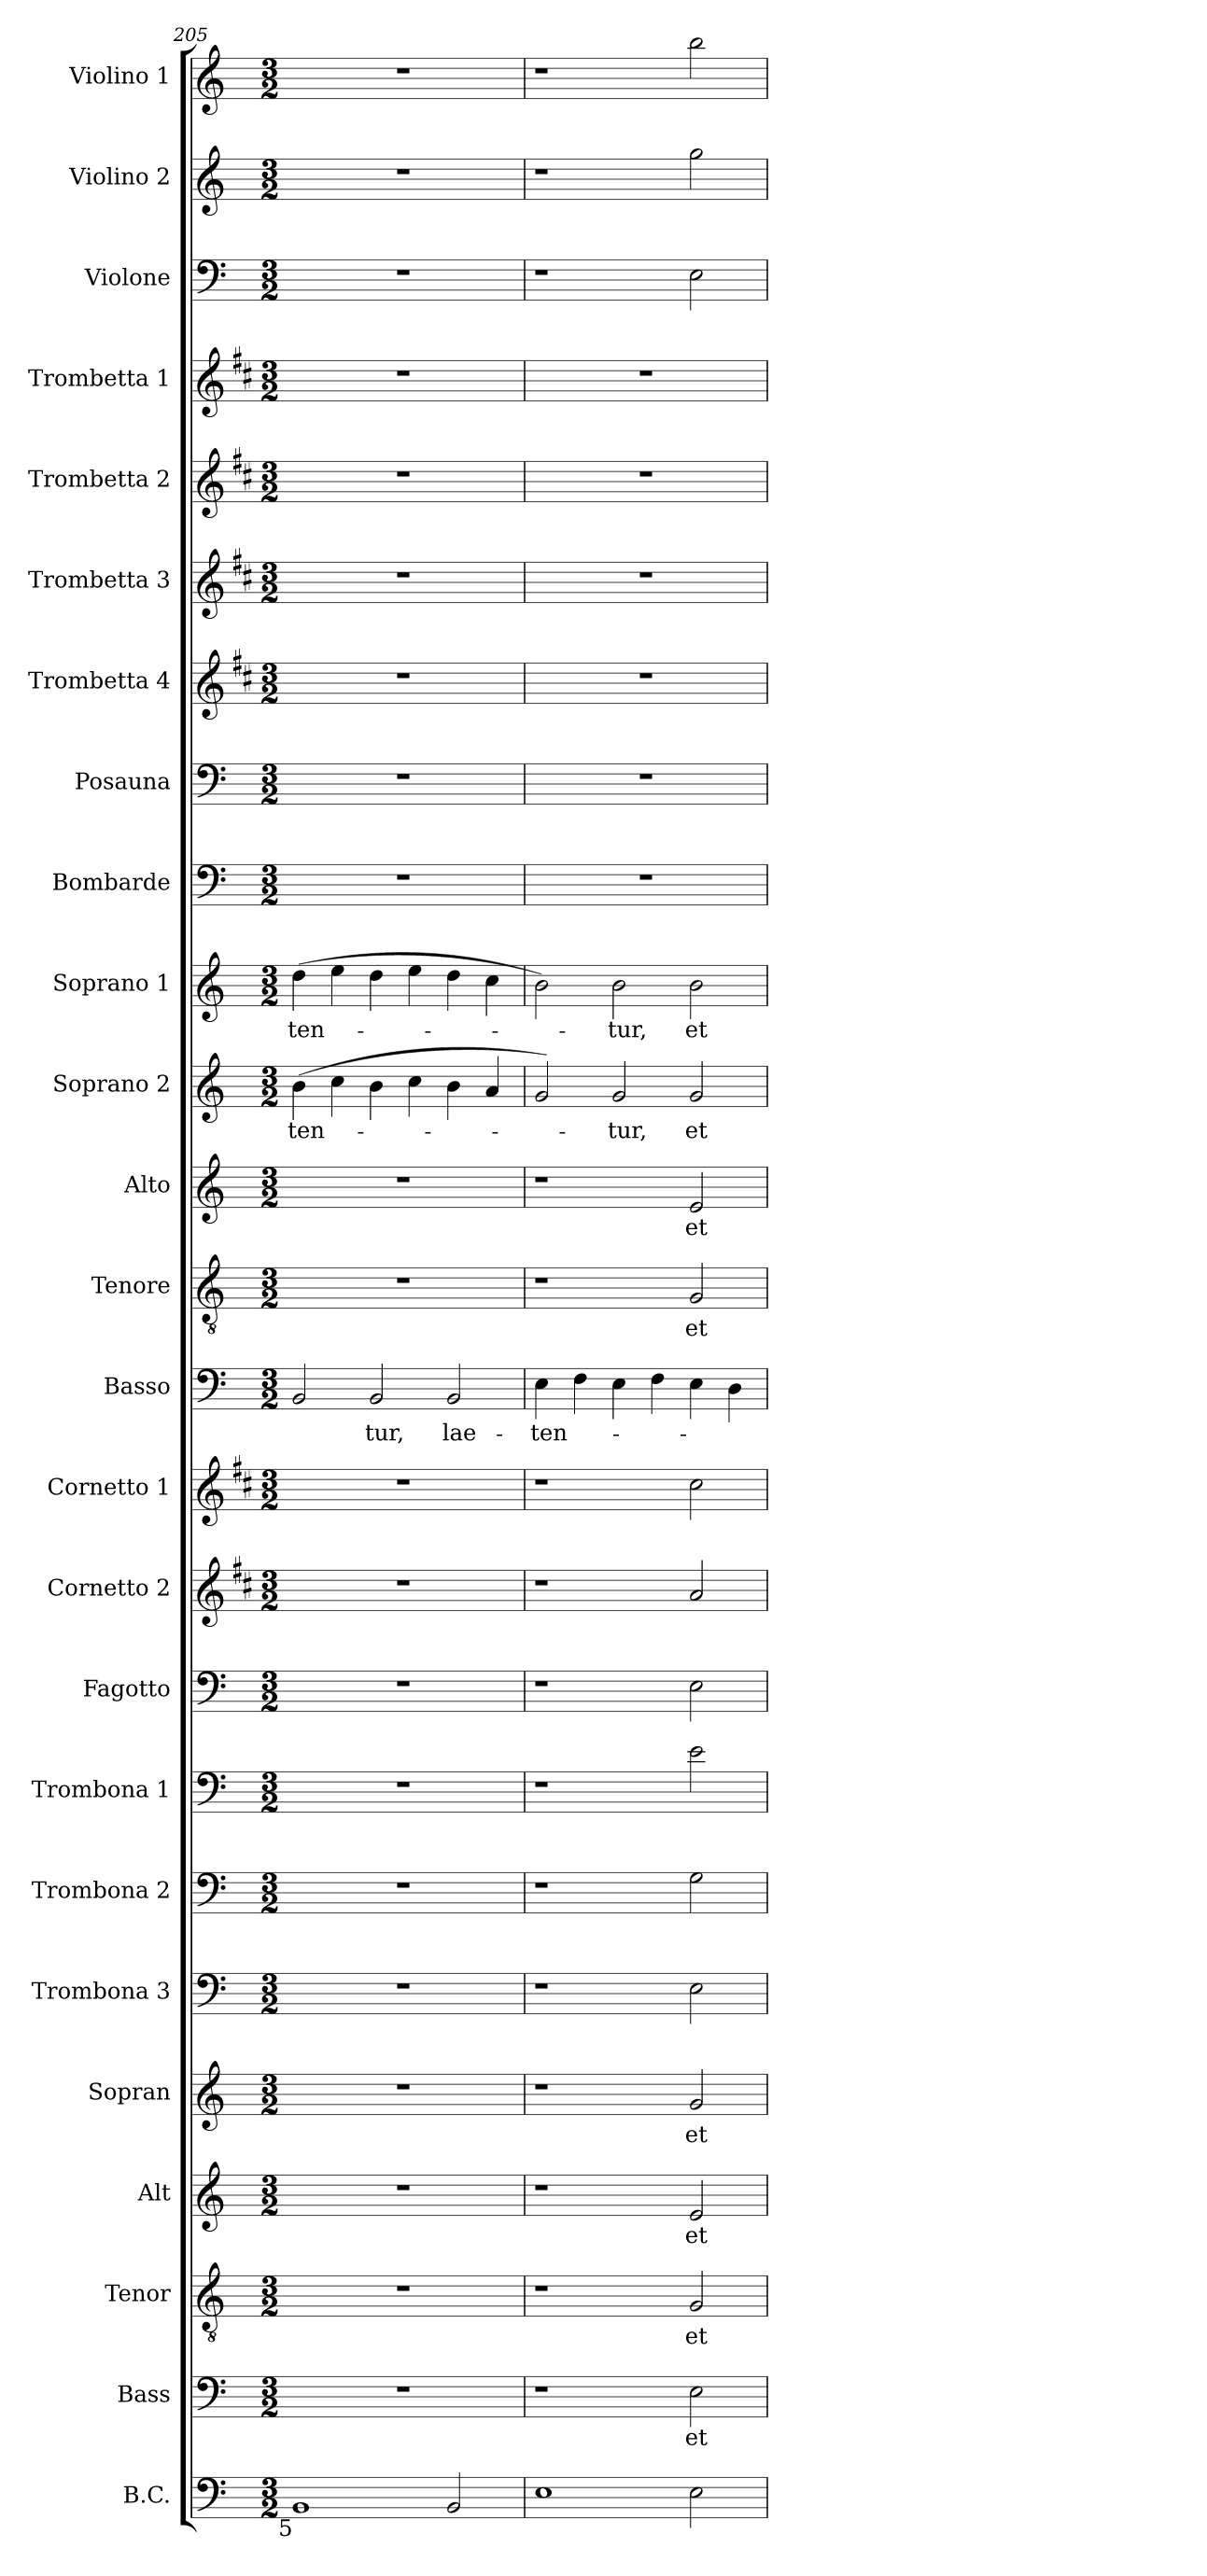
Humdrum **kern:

**kern	**kern	**text	**kern	**text	**kern	**text	**kern	**text	**kern	**kern	**kern	**kern	**kern	**kern	**kern	**text	**kern	**text	**kern	**text	**kern	**text	**kern	**text	**kern	**kern	**kern	**kern	**kern	**kern	**kern	**kern	**kern
*part25	*part24	*part24	*part23	*part23	*part22	*part22	*part21	*part21	*part20	*part19	*part18	*part17	*part16	*part15	*part14	*part14	*part13	*part13	*part12	*part12	*part11	*part11	*part10	*part10	*part9	*part8	*part7	*part6	*part5	*part4	*part3	*part2	*part1
*staff25	*staff24	*staff24	*staff23	*staff23	*staff22	*staff22	*staff21	*staff21	*staff20	*staff19	*staff18	*staff17	*staff16	*staff15	*staff14	*staff14	*staff13	*staff13	*staff12	*staff12	*staff11	*staff11	*staff10	*staff10	*staff9	*staff8	*staff7	*staff6	*staff5	*staff4	*staff3	*staff2	*staff1
*I"B.C.	*I"Bass	*	*I"Tenor	*	*I"Alt	*	*I"Sopran	*	*I"Trombona 3	*I"Trombona 2	*I"Trombona 1	*I"Fagotto	*I"Cornetto 2	*I"Cornetto 1	*I"Basso	*	*I"Tenore	*	*I"Alto	*	*I"Soprano 2	*	*I"Soprano 1	*	*I"Bombarde	*I"Posauna	*I"Trombetta 4	*I"Trombetta 3	*I"Trombetta 2	*I"Trombetta 1	*I"Violone	*I"Violino 2	*I"Violino 1
*I'B.C.	*I'B.	*	*I'T.	*	*I'A.	*	*I'S.	*	*I'Tbn. 2	*I'Tbn. 2	*I'Tbn. 1	*I'Fag.	*I'Cor. 2	*I'Cor. 1	*I'B.	*	*I'T.	*	*I'A.	*	*I'S.	*	*I'S.	*	*	*	*	*	*	*	*	*I'Vl. 2	*I'Vl. 1
*clefF4	*clefF4	*	*clefGv2	*	*clefG2	*	*clefG2	*	*clefF4	*clefF4	*clefF4	*clefF4	*clefG2	*clefG2	*clefF4	*	*clefGv2	*	*clefG2	*	*clefG2	*	*clefG2	*	*clefF4	*clefF4	*clefG2	*clefG2	*clefG2	*clefG2	*clefF4	*clefG2	*clefG2
*	*	*	*ITrd7c12	*	*	*	*	*	*	*	*	*	*ITrd1c2	*ITrd1c2	*	*	*ITrd7c12	*	*	*	*	*	*	*	*	*	*ITrd1c2	*ITrd1c2	*ITrd1c2	*ITrd1c2	*	*	*
*k[]	*k[]	*	*k[]	*	*k[]	*	*k[]	*	*k[]	*k[]	*k[]	*k[]	*k[]	*k[]	*k[]	*	*k[]	*	*k[]	*	*k[]	*	*k[]	*	*k[]	*k[]	*k[]	*k[]	*k[]	*k[]	*k[]	*k[]	*k[]
*C:	*C:	*	*C:	*	*C:	*	*C:	*	*C:	*C:	*C:	*C:	*C:	*C:	*C:	*	*C:	*	*C:	*	*C:	*	*C:	*	*C:	*C:	*C:	*C:	*C:	*C:	*C:	*C:	*C:
*M3/2	*M3/2	*	*M3/2	*	*M3/2	*	*M3/2	*	*M3/2	*M3/2	*M3/2	*M3/2	*M3/2	*M3/2	*M3/2	*	*M3/2	*	*M3/2	*	*M3/2	*	*M3/2	*	*M3/2	*M3/2	*M3/2	*M3/2	*M3/2	*M3/2	*M3/2	*M3/2	*M3/2
=205	=205	=205	=205	=205	=205	=205	=205	=205	=205	=205	=205	=205	=205	=205	=205	=205	=205	=205	=205	=205	=205	=205	=205	=205	=205	=205	=205	=205	=205	=205	=205	=205	=205
!	!LO:N:vis=1	!	!LO:N:vis=1	!	!LO:N:vis=1	!	!LO:N:vis=1	!	!LO:N:vis=1	!LO:N:vis=1	!LO:N:vis=1	!LO:N:vis=1	!LO:N:vis=1	!LO:N:vis=1	!	!	!LO:N:vis=1	!	!LO:N:vis=1	!	!	!	!	!	!	!	!	!	!	!	!	!	!
!	!	!	!	!	!	!	!	!	!	!	!	!	!	!	!	!	!	!	!	!	!	!LO:LY:b:color=#000000	!	!	!	!	!	!	!	!	!	!	!
!LO:TX:b:rj:t=5	!	!	!	!	!	!	!	!	!	!	!	!	!	!	!	!	!	!	!	!	!	!	!	!	!	!	!	!	!	!	!	!	!
!	!	!	!	!	!	!	!	!	!	!	!	!	!	!	!	!	!	!	!	!	!	!	!	!LO:LY:b:color=#000000	!LO:N:vis=1	!LO:N:vis=1	!LO:N:vis=1	!LO:N:vis=1	!LO:N:vis=1	!LO:N:vis=1	!LO:N:vis=1	!LO:N:vis=1	!LO:N:vis=1
1BBi	1.r	.	1.r	.	1.r	.	1.r	.	1.r	1.r	1.r	1.r	1.r	1.r	2BBi/	.	1.r	.	1.r	.	(4bi\	-ten-	(4ddi\	-ten-	1.r	1.r	1.r	1.r	1.r	1.r	1.r	1.r	1.r
.	.	.	.	.	.	.	.	.	.	.	.	.	.	.	.	.	.	.	.	.	4cci\	.	4eei\	.	.	.	.	.	.	.	.	.	.
!	!	!	!	!	!	!	!	!	!	!	!	!	!	!	!	!LO:LY:b:color=#000000	!	!	!	!	!	!	!	!	!	!	!	!	!	!	!	!	!
.	.	.	.	.	.	.	.	.	.	.	.	.	.	.	2BBi/	-tur,	.	.	.	.	4bi\	.	4ddi\	.	.	.	.	.	.	.	.	.	.
.	.	.	.	.	.	.	.	.	.	.	.	.	.	.	.	.	.	.	.	.	4cci\	.	4eei\	.	.	.	.	.	.	.	.	.	.
!	!	!	!	!	!	!	!	!	!	!	!	!	!	!	!	!LO:LY:b:color=#000000	!	!	!	!	!	!	!	!	!	!	!	!	!	!	!	!	!
2BBi/	.	.	.	.	.	.	.	.	.	.	.	.	.	.	2BBi/	lae-	.	.	.	.	4bi\	.	4ddi\	.	.	.	.	.	.	.	.	.	.
.	.	.	.	.	.	.	.	.	.	.	.	.	.	.	.	.	.	.	.	.	4ai/	.	4cci\	.	.	.	.	.	.	.	.	.	.
=206	=206	=206	=206	=206	=206	=206	=206	=206	=206	=206	=206	=206	=206	=206	=206	=206	=206	=206	=206	=206	=206	=206	=206	=206	=206	=206	=206	=206	=206	=206	=206	=206	=206
!	!	!	!	!	!	!	!	!	!	!	!	!	!	!	!	!LO:LY:b:color=#000000	!	!	!	!	!	!	!	!	!LO:N:vis=1	!LO:N:vis=1	!LO:N:vis=1	!LO:N:vis=1	!LO:N:vis=1	!LO:N:vis=1	!	!	!
1Ei	1r	.	1r	.	1r	.	1r	.	1r	1r	1r	1r	1r	1r	4Ei\	-ten-	1r	.	1r	.	2gi/)	.	2bi\)	.	1.r	1.r	1.r	1.r	1.r	1.r	1r	1r	1r
.	.	.	.	.	.	.	.	.	.	.	.	.	.	.	4Fi\	.	.	.	.	.	.	.	.	.	.	.	.	.	.	.	.	.	.
!	!	!	!	!	!	!	!	!	!	!	!	!	!	!	!	!	!	!	!	!	!	!LO:LY:b:color=#000000	!	!	!	!	!	!	!	!	!	!	!
!	!	!	!	!	!	!	!	!	!	!	!	!	!	!	!	!	!	!	!	!	!	!	!	!LO:LY:b:color=#000000	!	!	!	!	!	!	!	!	!
.	.	.	.	.	.	.	.	.	.	.	.	.	.	.	4Ei\	.	.	.	.	.	2gi/	-tur,	2bi\	-tur,	.	.	.	.	.	.	.	.	.
.	.	.	.	.	.	.	.	.	.	.	.	.	.	.	4Fi\	.	.	.	.	.	.	.	.	.	.	.	.	.	.	.	.	.	.
!	!	!LO:LY:b:color=#000000	!	!	!	!	!	!	!	!	!	!	!	!	!	!	!	!	!	!	!	!	!	!	!	!	!	!	!	!	!	!	!
!	!	!	!	!LO:LY:b:color=#000000	!	!	!	!	!	!	!	!	!	!	!	!	!	!	!	!	!	!	!	!	!	!	!	!	!	!	!	!	!
!	!	!	!	!	!	!LO:LY:b:color=#000000	!	!	!	!	!	!	!	!	!	!	!	!	!	!	!	!	!	!	!	!	!	!	!	!	!	!	!
!	!	!	!	!	!	!	!	!LO:LY:b:color=#000000	!	!	!	!	!	!	!	!	!	!	!	!	!	!	!	!	!	!	!	!	!	!	!	!	!
!	!	!	!	!	!	!	!	!	!	!	!	!	!	!	!	!	!	!LO:LY:b:color=#000000	!	!	!	!	!	!	!	!	!	!	!	!	!	!	!
!	!	!	!	!	!	!	!	!	!	!	!	!	!	!	!	!	!	!	!	!LO:LY:b:color=#000000	!	!	!	!	!	!	!	!	!	!	!	!	!
!	!	!	!	!	!	!	!	!	!	!	!	!	!	!	!	!	!	!	!	!	!	!LO:LY:b:color=#000000	!	!	!	!	!	!	!	!	!	!	!
!	!	!	!	!	!	!	!	!	!	!	!	!	!	!	!	!	!	!	!	!	!	!	!	!LO:LY:b:color=#000000	!	!	!	!	!	!	!	!	!
2Ei\	2Ei\	et	2GGi/	et	2ei/	et	2gi/	et	2Ei\	2Gi\	2ei\	2Ei\	2gi/	2bi\	4Ei\	.	2GGi/	et	2ei/	et	2gi/	et	2bi\	et	.	.	.	.	.	.	2Ei\	2ggi\	2bbi\
.	.	.	.	.	.	.	.	.	.	.	.	.	.	.	4Di\	.	.	.	.	.	.	.	.	.	.	.	.	.	.	.	.	.	.
=	=	=	=	=	=	=	=	=	=	=	=	=	=	=	=	=	=	=	=	=	=	=	=	=	=	=	=	=	=	=	=	=	=
*-	*-	*-	*-	*-	*-	*-	*-	*-	*-	*-	*-	*-	*-	*-	*-	*-	*-	*-	*-	*-	*-	*-	*-	*-	*-	*-	*-	*-	*-	*-	*-	*-	*-
